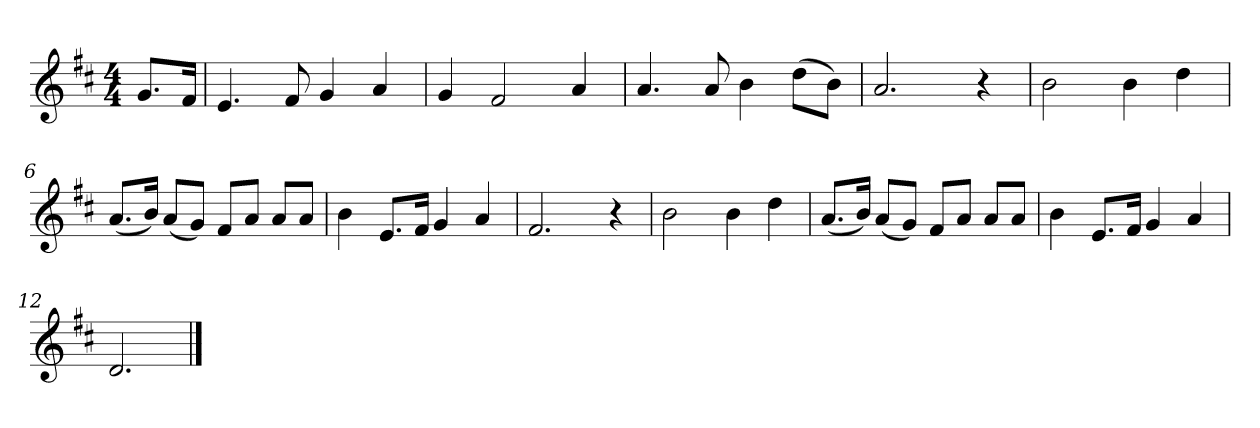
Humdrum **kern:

**kern
*part1
*staff1
*k[f#c#]
*M4/4
*MM120
=
8.gL
16f#Jk
=1
4.e
8f#
4g
4a
=2
4g
2f#
4a
=3
4.a
8a
4b
(8ddL
8bJ)
=4
2.a
4r
=5
2b
4b
4dd
=6
(8.aL
16bJk)
(8aL
8gJ)
8f#L
8aJ
8aL
8aJ
=7
4b
8.eL
16f#Jk
4g
4a
=8
2.f#
4r
=9
2b
4b
4dd
=10
(8.aL
16bJk)
(8aL
8gJ)
8f#L
8aJ
8aL
8aJ
=11
4b
8.eL
16f#Jk
4g
4a
=12
2.d
==
*-
